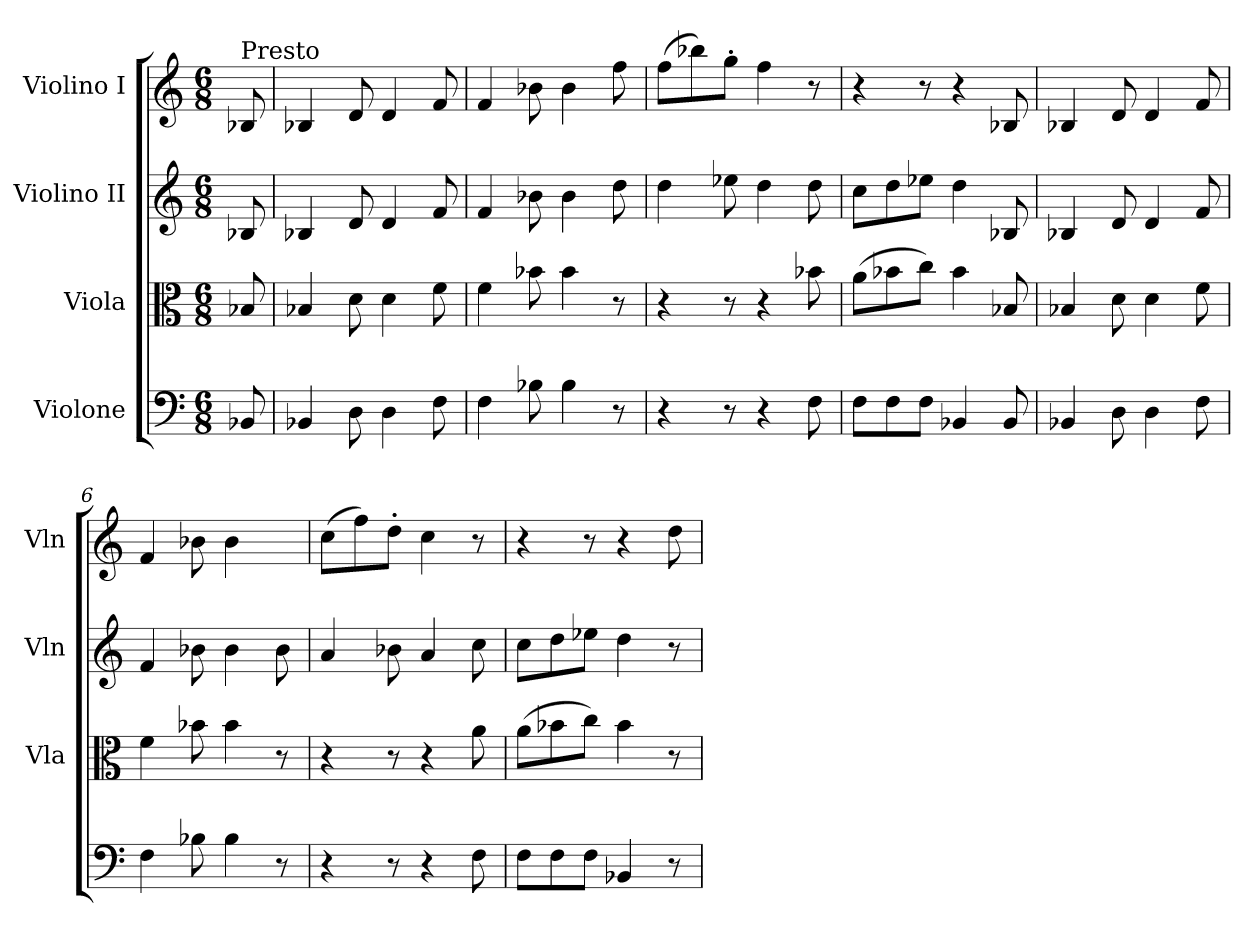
**kern	**kern	**kern	**kern
*part4	*part3	*part2	*part1
*staff4	*staff3	*staff2	*staff1
*I"Violone	*I"Viola	*I"Violino II	*I"Violino I
*	*I'Vla	*I'Vln	*I'Vln
*clefF4	*clefC3	*clefG2	*clefG2
*M6/8	*M6/8	*M6/8	*M6/8
=	=	=	=
!	!	!	!LO:TX:a:t=Presto
8BB-/	8B-/	8B-/	8B-/
=1	=1	=1	=1
4BB-/	4B-/	4B-/	4B-/
8D\	8d\	8d/	8d/
4D\	4d\	4d/	4d/
8F\	8f\	8f/	8f/
=2	=2	=2	=2
4F\	4f\	4f/	4f/
8B-\	8b-\	8b-\	8b-\
4B-\	4b-\	4b-\	4b-\
8r	8r	8dd\	8ff\
=3	=3	=3	=3
4r	4r	4dd\	(>8ff\L
.	.	.	8bb-\)
8r	8r	8ee-\	8gg'>\J
4r	4r	4dd\	4ff\
8F\	8b-\	8dd\	8r
=4	=4	=4	=4
8F\L	(>8a\L	8cc\L	4r
8F\	8b-\	8dd\	.
8F\J	8cc\J)	8ee-\J	8r
4BB-/	4b-\	4dd\	4r
8BB-/	8B-/	8B-/	8B-/
=5	=5	=5	=5
4BB-/	4B-/	4B-/	4B-/
8D\	8d\	8d/	8d/
4D\	4d\	4d/	4d/
8F\	8f\	8f/	8f/
!!LO:LB:g=z
=6	=6	=6	=6
4F\	4f\	4f/	4f/
8B-\	8b-\	8b-\	8b-\
4B-\	4b-\	4b-\	4b-\
8r	8r	8b-\	8ryy
=7	=7	=7	=7
4r	4r	4a/	(>8cc\L
.	.	.	8ff\)
8r	8r	8b-\	8dd'>\J
4r	4r	4a/	4cc\
8F\	8a\	8cc\	8r
=8	=8	=8	=8
8F\L	(>8a\L	8cc\L	4r
8F\	8b-\	8dd\	.
8F\J	8cc\J)	8ee-\J	8r
4BB-/	4b-\	4dd\	4r
8r	8r	8r	8dd\
=	=	=	=
*-	*-	*-	*-
